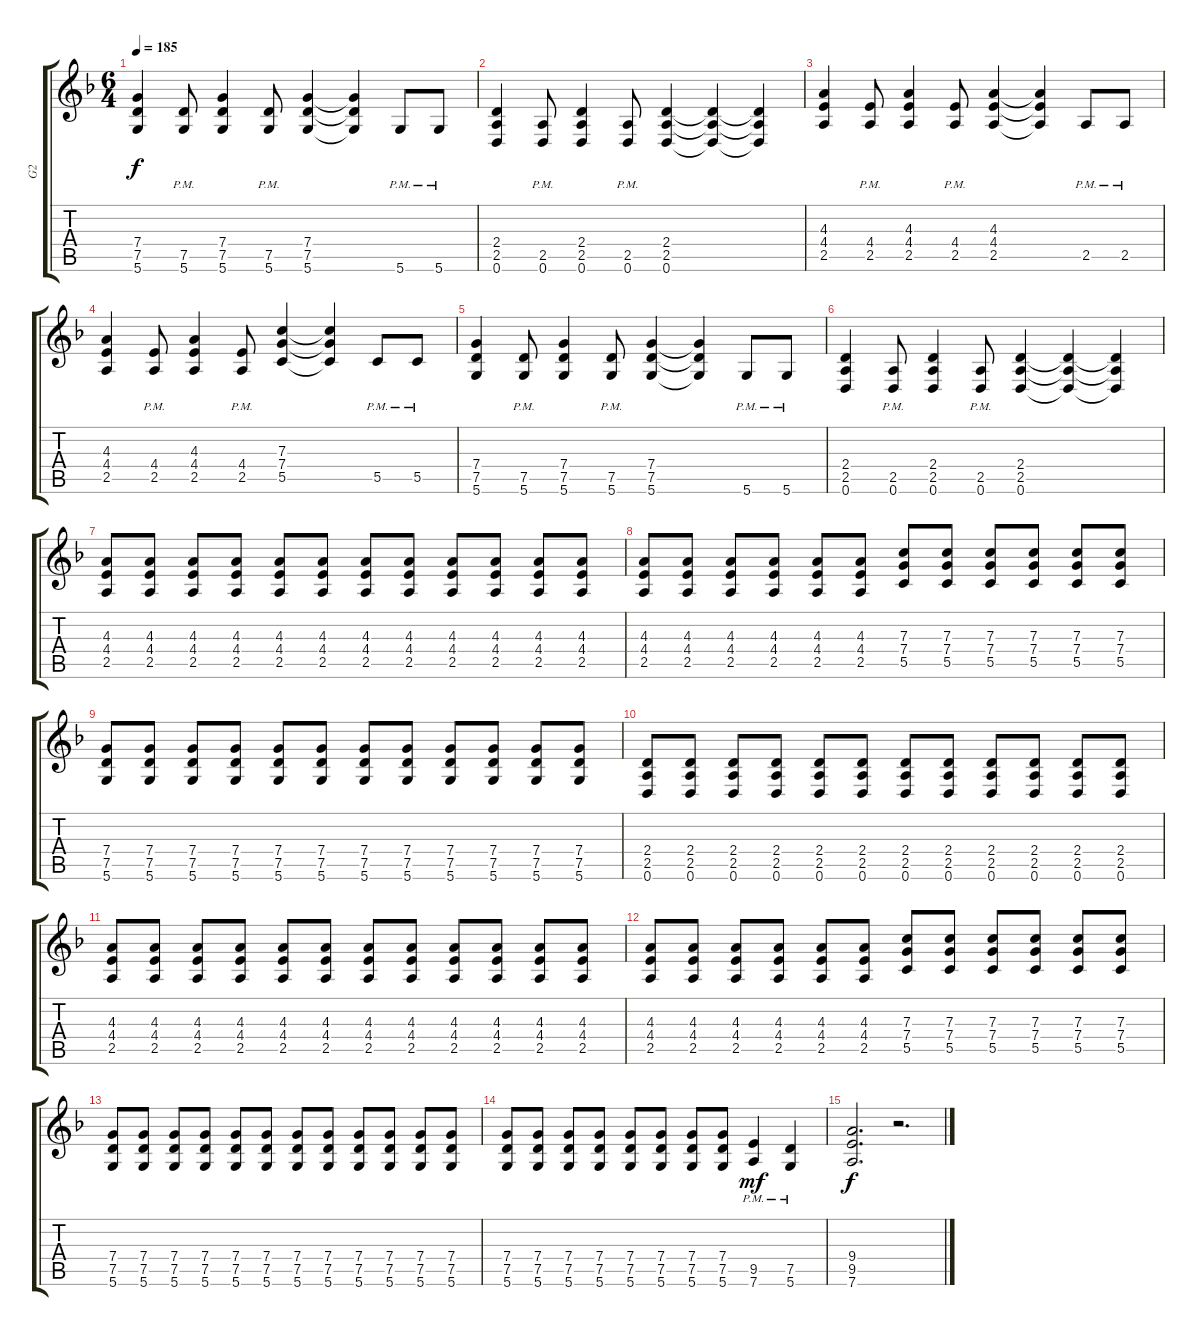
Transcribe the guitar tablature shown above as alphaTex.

\track ("G2" "G2") {instrument distortionguitar}
\staff {score tabs}
\tuning (D4 A3 F3 C3 G2 D2) {hide}
\ts (6 4)
\tempo 185
\clef g2
\ks dminor
(7.4 7.5 5.6).4{dy f} (7.5{pm} 5.6{pm}).8 (7.4 7.5 5.6).4 (7.5{pm} 5.6{pm}).8 (7.4 7.5 5.6).4 (7.4{t} 7.5{t} 5.6{t}).4 5.6{pm}.8 5.6{pm}.8 |
(2.4 2.5 0.6).4 (2.5{pm} 0.6{pm}).8 (2.4 2.5 0.6).4 (2.5{pm} 0.6{pm}).8 (2.4 2.5 0.6).4 (2.4{t} 2.5{t} 0.6{t}).4 (2.4{t} 2.5{t} 0.6{t}).4 |
(4.3 4.4 2.5).4 (4.4{pm} 2.5{pm}).8 (4.3 4.4 2.5).4 (4.4{pm} 2.5{pm}).8 (4.3 4.4 2.5).4 (4.3{t} 4.4{t} 2.5{t}).4 2.5{pm}.8 2.5{pm}.8 |
(4.3 4.4 2.5).4 (4.4{pm} 2.5{pm}).8 (4.3 4.4 2.5).4 (4.4{pm} 2.5{pm}).8 (7.3 7.4 5.5).4 (7.3{t} 7.4{t} 5.5{t}).4 5.5{pm}.8 5.5{pm}.8 |
(7.4 7.5 5.6).4 (7.5{pm} 5.6{pm}).8 (7.4 7.5 5.6).4 (7.5{pm} 5.6{pm}).8 (7.4 7.5 5.6).4 (7.4{t} 7.5{t} 5.6{t}).4 5.6{pm}.8 5.6{pm}.8 |
(2.4 2.5 0.6).4 (2.5{pm} 0.6{pm}).8 (2.4 2.5 0.6).4 (2.5{pm} 0.6{pm}).8 (2.4 2.5 0.6).4 (2.4{t} 2.5{t} 0.6{t}).4 (2.4{t} 2.5{t} 0.6{t}).4 |
(4.3 4.4 2.5).8 (4.3 4.4 2.5).8 (4.3 4.4 2.5).8 (4.3 4.4 2.5).8 (4.3 4.4 2.5).8 (4.3 4.4 2.5).8 (4.3 4.4 2.5).8 (4.3 4.4 2.5).8 (4.3 4.4 2.5).8 (4.3 4.4 2.5).8 (4.3 4.4 2.5).8 (4.3 4.4 2.5).8 |
(4.3 4.4 2.5).8 (4.3 4.4 2.5).8 (4.3 4.4 2.5).8 (4.3 4.4 2.5).8 (4.3 4.4 2.5).8 (4.3 4.4 2.5).8 (7.3 7.4 5.5).8 (7.3 7.4 5.5).8 (7.3 7.4 5.5).8 (7.3 7.4 5.5).8 (7.3 7.4 5.5).8 (7.3 7.4 5.5).8 |
(7.4 7.5 5.6).8 (7.4 7.5 5.6).8 (7.4 7.5 5.6).8 (7.4 7.5 5.6).8 (7.4 7.5 5.6).8 (7.4 7.5 5.6).8 (7.4 7.5 5.6).8 (7.4 7.5 5.6).8 (7.4 7.5 5.6).8 (7.4 7.5 5.6).8 (7.4 7.5 5.6).8 (7.4 7.5 5.6).8 |
(2.4 2.5 0.6).8 (2.4 2.5 0.6).8 (2.4 2.5 0.6).8 (2.4 2.5 0.6).8 (2.4 2.5 0.6).8 (2.4 2.5 0.6).8 (2.4 2.5 0.6).8 (2.4 2.5 0.6).8 (2.4 2.5 0.6).8 (2.4 2.5 0.6).8 (2.4 2.5 0.6).8 (2.4 2.5 0.6).8 |
(4.3 4.4 2.5).8 (4.3 4.4 2.5).8 (4.3 4.4 2.5).8 (4.3 4.4 2.5).8 (4.3 4.4 2.5).8 (4.3 4.4 2.5).8 (4.3 4.4 2.5).8 (4.3 4.4 2.5).8 (4.3 4.4 2.5).8 (4.3 4.4 2.5).8 (4.3 4.4 2.5).8 (4.3 4.4 2.5).8 |
(4.3 4.4 2.5).8 (4.3 4.4 2.5).8 (4.3 4.4 2.5).8 (4.3 4.4 2.5).8 (4.3 4.4 2.5).8 (4.3 4.4 2.5).8 (7.3 7.4 5.5).8 (7.3 7.4 5.5).8 (7.3 7.4 5.5).8 (7.3 7.4 5.5).8 (7.3 7.4 5.5).8 (7.3 7.4 5.5).8 |
(7.4 7.5 5.6).8 (7.4 7.5 5.6).8 (7.4 7.5 5.6).8 (7.4 7.5 5.6).8 (7.4 7.5 5.6).8 (7.4 7.5 5.6).8 (7.4 7.5 5.6).8 (7.4 7.5 5.6).8 (7.4 7.5 5.6).8 (7.4 7.5 5.6).8 (7.4 7.5 5.6).8 (7.4 7.5 5.6).8 |
(7.4 7.5 5.6).8 (7.4 7.5 5.6).8 (7.4 7.5 5.6).8 (7.4 7.5 5.6).8 (7.4 7.5 5.6).8 (7.4 7.5 5.6).8 (7.4 7.5 5.6).8 (7.4 7.5 5.6).8 (9.5{pm} 7.6).4{dy mf} (7.5{pm} 5.6).4 |
(9.4 9.5 7.6).2{d dy f} r.2{d}
